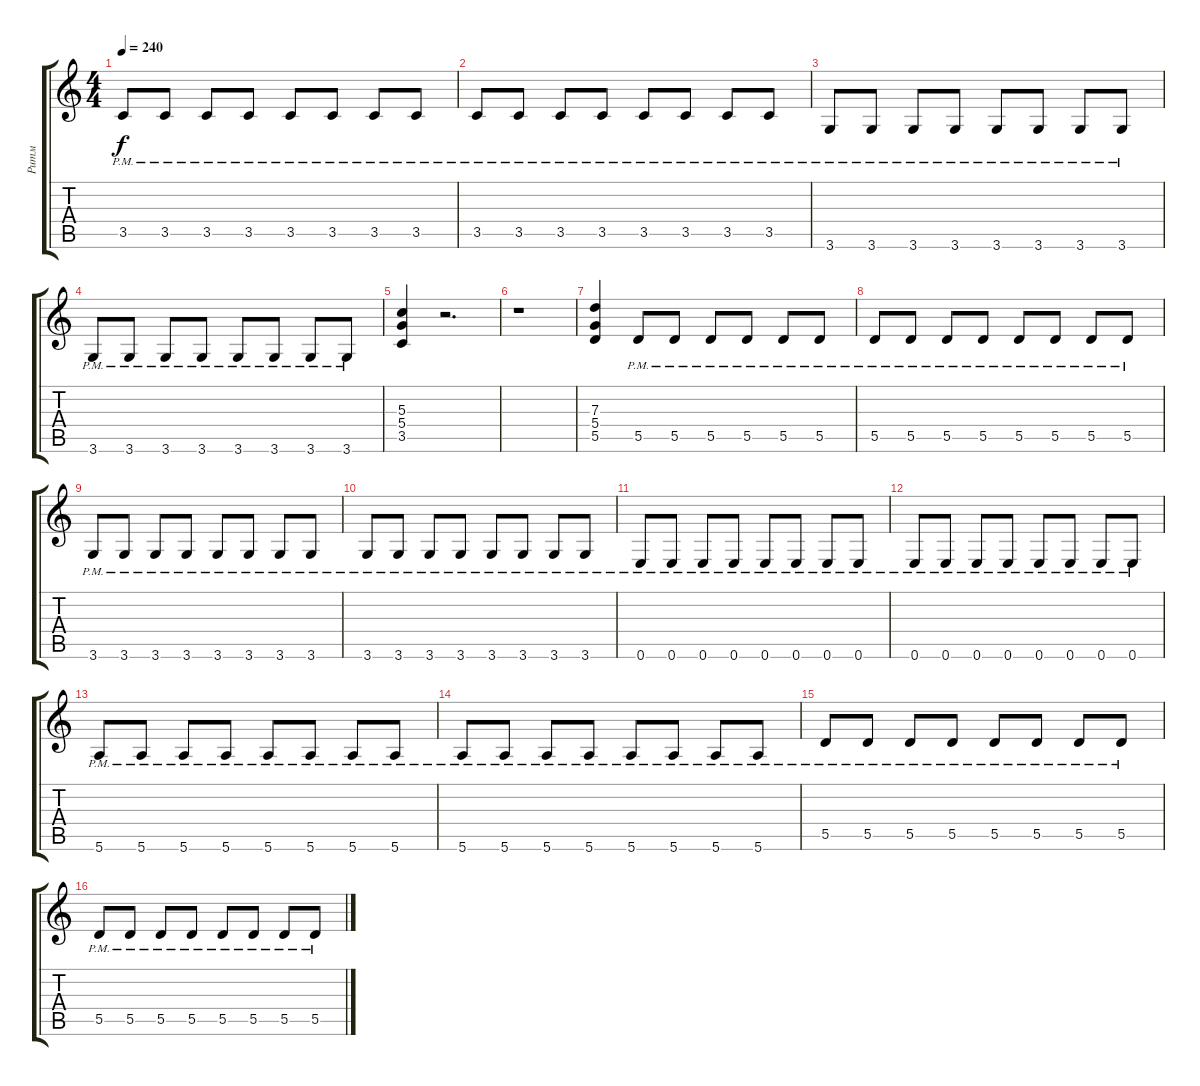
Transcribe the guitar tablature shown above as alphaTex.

\track ("Ритм" "Ритм") {instrument distortionguitar}
\staff {score tabs}
\tuning (E4 B3 G3 D3 A2 E2) {hide}
\ts (4 4)
\tempo 240
\clef g2
\ks c
3.5{pm}.8{dy f} 3.5{pm}.8 3.5{pm}.8 3.5{pm}.8 3.5{pm}.8 3.5{pm}.8 3.5{pm}.8 3.5{pm}.8 |
3.5{pm}.8 3.5{pm}.8 3.5{pm}.8 3.5{pm}.8 3.5{pm}.8 3.5{pm}.8 3.5{pm}.8 3.5{pm}.8 |
3.6{pm}.8 3.6{pm}.8 3.6{pm}.8 3.6{pm}.8 3.6{pm}.8 3.6{pm}.8 3.6{pm}.8 3.6{pm}.8 |
3.6{pm}.8 3.6{pm}.8 3.6{pm}.8 3.6{pm}.8 3.6{pm}.8 3.6{pm}.8 3.6{pm}.8 3.6{pm}.8 |
(5.3 5.4 3.5).4 r.2{d} |
r.1 |
(7.3 5.4 5.5).4 5.5{pm}.8 5.5{pm}.8 5.5{pm}.8 5.5{pm}.8 5.5{pm}.8 5.5{pm}.8 |
5.5{pm}.8 5.5{pm}.8 5.5{pm}.8 5.5{pm}.8 5.5{pm}.8 5.5{pm}.8 5.5{pm}.8 5.5{pm}.8 |
3.6{pm}.8 3.6{pm}.8 3.6{pm}.8 3.6{pm}.8 3.6{pm}.8 3.6{pm}.8 3.6{pm}.8 3.6{pm}.8 |
3.6{pm}.8 3.6{pm}.8 3.6{pm}.8 3.6{pm}.8 3.6{pm}.8 3.6{pm}.8 3.6{pm}.8 3.6{pm}.8 |
0.6{pm}.8 0.6{pm}.8 0.6{pm}.8 0.6{pm}.8 0.6{pm}.8 0.6{pm}.8 0.6{pm}.8 0.6{pm}.8 |
0.6{pm}.8 0.6{pm}.8 0.6{pm}.8 0.6{pm}.8 0.6{pm}.8 0.6{pm}.8 0.6{pm}.8 0.6{pm}.8 |
5.6{pm}.8 5.6{pm}.8 5.6{pm}.8 5.6{pm}.8 5.6{pm}.8 5.6{pm}.8 5.6{pm}.8 5.6{pm}.8 |
5.6{pm}.8 5.6{pm}.8 5.6{pm}.8 5.6{pm}.8 5.6{pm}.8 5.6{pm}.8 5.6{pm}.8 5.6{pm}.8 |
5.5{pm}.8 5.5{pm}.8 5.5{pm}.8 5.5{pm}.8 5.5{pm}.8 5.5{pm}.8 5.5{pm}.8 5.5{pm}.8 |
5.5{pm}.8 5.5{pm}.8 5.5{pm}.8 5.5{pm}.8 5.5{pm}.8 5.5{pm}.8 5.5{pm}.8 5.5{pm}.8
